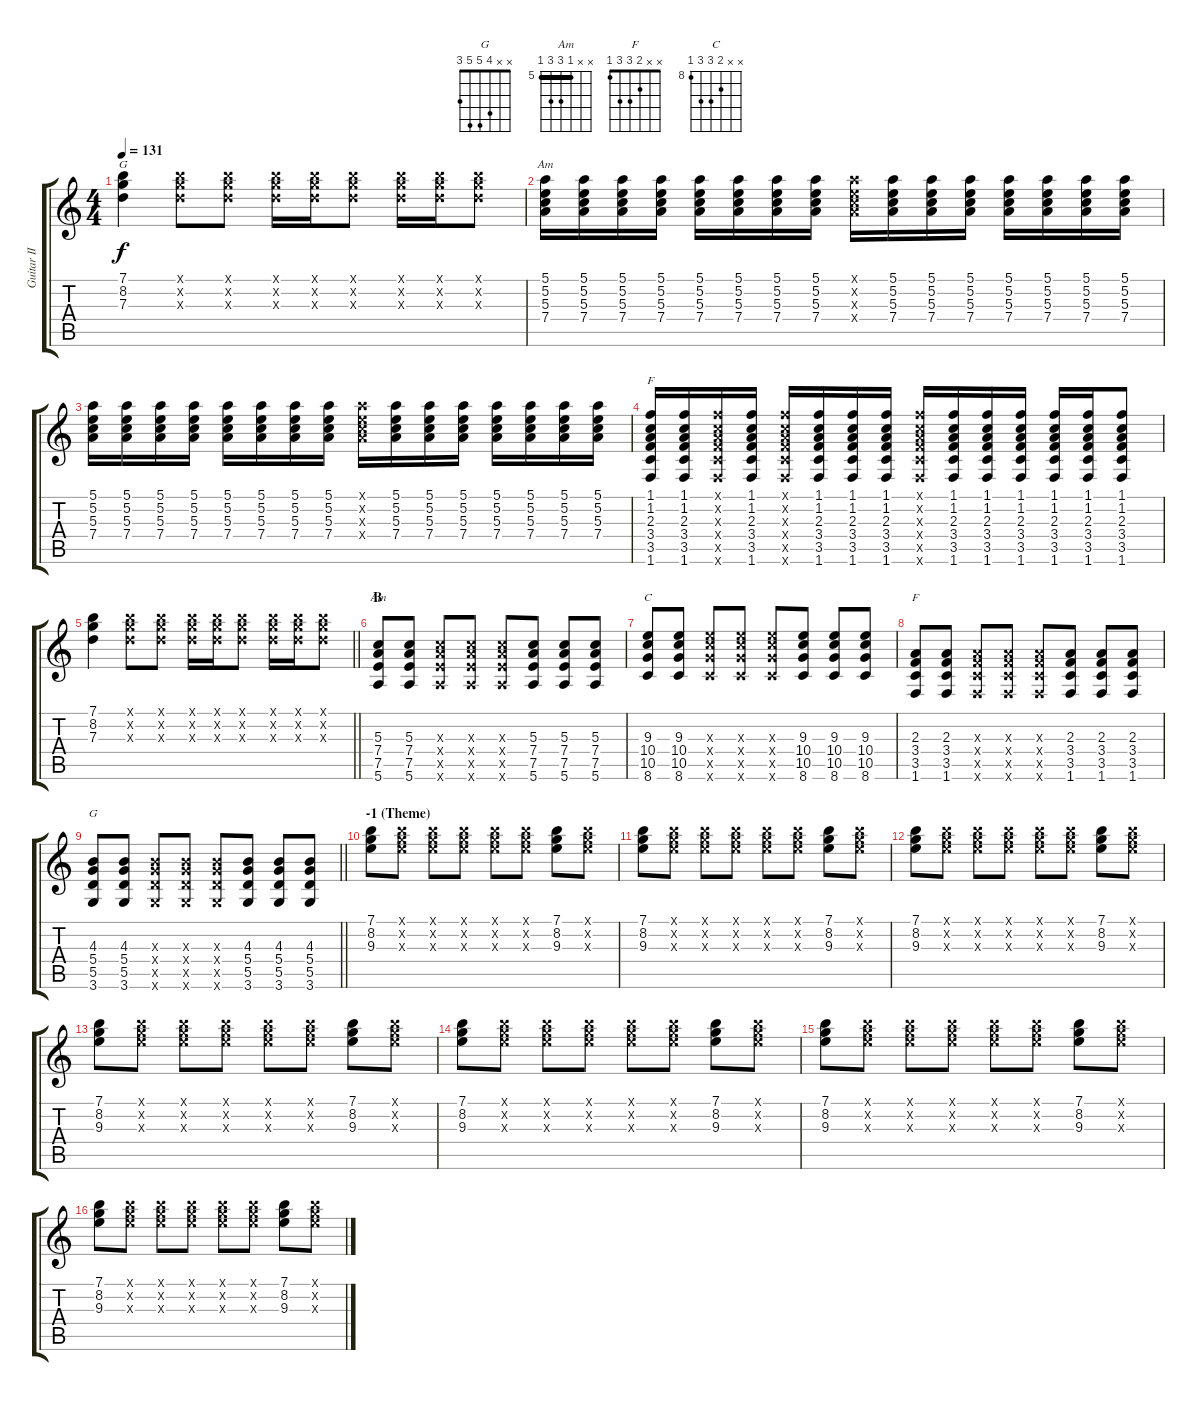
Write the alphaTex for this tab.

\track ("Guitar II" "Guitar II") {instrument overdrivenguitar}
\staff {score tabs}
\tuning (E4 B3 G3 D3 A2 E2) {hide}
\chord ("G" 7 8 7 x x x) {firstfret 7 barre 7}
\chord ("Am" 5 5 5 7 x x) {firstfret 5 barre 5}
\chord ("F" 1 1 2 3 3 1) {barre 1}
\chord ("Am" x x 5 7 7 5) {firstfret 5 barre 5}
\chord ("C" x x 9 10 10 8) {firstfret 8}
\chord ("F" x x 2 3 3 1)
\chord ("G" x x 4 5 5 3)
\ts (4 4)
\tempo 131
\clef g2
\ks c
(7.1 8.2 7.3).4{ch "G" dy f} (7.1{x} 8.2{x} 7.3{x}).8 (7.1{x} 8.2{x} 7.3{x}).8 (7.1{x} 8.2{x} 7.3{x}).16 (7.1{x} 8.2{x} 7.3{x}).16 (7.1{x} 8.2{x} 7.3{x}).8 (7.1{x} 8.2{x} 7.3{x}).16 (7.1{x} 8.2{x} 7.3{x}).16 (7.1{x} 8.2{x} 7.3{x}).8 |
(5.1 5.2 5.3 7.4).16{ch "Am"} (5.1 5.2 5.3 7.4).16 (5.1 5.2 5.3 7.4).16 (5.1 5.2 5.3 7.4).16 (5.1 5.2 5.3 7.4).16 (5.1 5.2 5.3 7.4).16 (5.1 5.2 5.3 7.4).16 (5.1 5.2 5.3 7.4).16 (5.1{x} 5.2{x} 5.3{x} 7.4{x}).16 (5.1 5.2 5.3 7.4).16 (5.1 5.2 5.3 7.4).16 (5.1 5.2 5.3 7.4).16 (5.1 5.2 5.3 7.4).16 (5.1 5.2 5.3 7.4).16 (5.1 5.2 5.3 7.4).16 (5.1 5.2 5.3 7.4).16 |
(5.1 5.2 5.3 7.4).16 (5.1 5.2 5.3 7.4).16 (5.1 5.2 5.3 7.4).16 (5.1 5.2 5.3 7.4).16 (5.1 5.2 5.3 7.4).16 (5.1 5.2 5.3 7.4).16 (5.1 5.2 5.3 7.4).16 (5.1 5.2 5.3 7.4).16 (5.1{x} 5.2{x} 5.3{x} 7.4{x}).16 (5.1 5.2 5.3 7.4).16 (5.1 5.2 5.3 7.4).16 (5.1 5.2 5.3 7.4).16 (5.1 5.2 5.3 7.4).16 (5.1 5.2 5.3 7.4).16 (5.1 5.2 5.3 7.4).16 (5.1 5.2 5.3 7.4).16 |
(1.1 1.2 2.3 3.4 3.5 1.6).16{ch "F"} (1.1 1.2 2.3 3.4 3.5 1.6).16 (1.1{x} 1.2{x} 2.3{x} 3.4{x} 3.5{x} 1.6{x}).16 (1.1 1.2 2.3 3.4 3.5 1.6).16 (1.1{x} 1.2{x} 2.3{x} 3.4{x} 3.5{x} 1.6{x}).16 (1.1 1.2 2.3 3.4 3.5 1.6).16 (1.1 1.2 2.3 3.4 3.5 1.6).16 (1.1 1.2 2.3 3.4 3.5 1.6).16 (1.1{x} 1.2{x} 2.3{x} 3.4{x} 3.5{x} 1.6{x}).16 (1.1 1.2 2.3 3.4 3.5 1.6).16 (1.1 1.2 2.3 3.4 3.5 1.6).16 (1.1 1.2 2.3 3.4 3.5 1.6).16 (1.1 1.2 2.3 3.4 3.5 1.6).16 (1.1 1.2 2.3 3.4 3.5 1.6).16 (1.1 1.2 2.3 3.4 3.5 1.6).8 |
\barLineRight lightlight
(7.1 8.2 7.3).4 (7.1{x} 8.2{x} 7.3{x}).8 (7.1{x} 8.2{x} 7.3{x}).8 (7.1{x} 8.2{x} 7.3{x}).16 (7.1{x} 8.2{x} 7.3{x}).16 (7.1{x} 8.2{x} 7.3{x}).8 (7.1{x} 8.2{x} 7.3{x}).16 (7.1{x} 8.2{x} 7.3{x}).16 (7.1{x} 8.2{x} 7.3{x}).8 |
\section ("" "B")
(5.3 7.4 7.5 5.6).8{ch "Am"} (5.3 7.4 7.5 5.6).8 (5.3{x} 7.4{x} 7.5{x} 5.6{x}).8 (5.3{x} 7.4{x} 7.5{x} 5.6{x}).8 (5.3{x} 7.4{x} 7.5{x} 5.6{x}).8 (5.3 7.4 7.5 5.6).8 (5.3 7.4 7.5 5.6).8 (5.3 7.4 7.5 5.6).8 |
(9.3 10.4 10.5 8.6).8{ch "C"} (9.3 10.4 10.5 8.6).8 (9.3{x} 10.4{x} 10.5{x} 8.6{x}).8 (9.3{x} 10.4{x} 10.5{x} 8.6{x}).8 (9.3{x} 10.4{x} 10.5{x} 8.6{x}).8 (9.3 10.4 10.5 8.6).8 (9.3 10.4 10.5 8.6).8 (9.3 10.4 10.5 8.6).8 |
(2.3 3.4 3.5 1.6).8{ch "F"} (2.3 3.4 3.5 1.6).8 (2.3{x} 3.4{x} 3.5{x} 1.6{x}).8 (2.3{x} 3.4{x} 3.5{x} 1.6{x}).8 (2.3{x} 3.4{x} 3.5{x} 1.6{x}).8 (2.3 3.4 3.5 1.6).8 (2.3 3.4 3.5 1.6).8 (2.3 3.4 3.5 1.6).8 |
\barLineRight lightlight
(4.3 5.4 5.5 3.6).8{ch "G"} (4.3 5.4 5.5 3.6).8 (4.3{x} 5.4{x} 5.5{x} 3.6{x}).8 (4.3{x} 5.4{x} 5.5{x} 3.6{x}).8 (4.3{x} 5.4{x} 5.5{x} 3.6{x}).8 (4.3 5.4 5.5 3.6).8 (4.3 5.4 5.5 3.6).8 (4.3 5.4 5.5 3.6).8 |
\section ("" "-1 (Theme)")
(7.1 8.2 9.3).8 (7.1{x} 8.2{x} 9.3{x}).8 (7.1{x} 8.2{x} 9.3{x}).8 (7.1{x} 8.2{x} 9.3{x}).8 (7.1{x} 8.2{x} 9.3{x}).8 (7.1{x} 8.2{x} 9.3{x}).8 (7.1 8.2 9.3).8 (7.1{x} 8.2{x} 9.3{x}).8 |
(7.1 8.2 9.3).8 (7.1{x} 8.2{x} 9.3{x}).8 (7.1{x} 8.2{x} 9.3{x}).8 (7.1{x} 8.2{x} 9.3{x}).8 (7.1{x} 8.2{x} 9.3{x}).8 (7.1{x} 8.2{x} 9.3{x}).8 (7.1 8.2 9.3).8 (7.1{x} 8.2{x} 9.3{x}).8 |
(7.1 8.2 9.3).8 (7.1{x} 8.2{x} 9.3{x}).8 (7.1{x} 8.2{x} 9.3{x}).8 (7.1{x} 8.2{x} 9.3{x}).8 (7.1{x} 8.2{x} 9.3{x}).8 (7.1{x} 8.2{x} 9.3{x}).8 (7.1 8.2 9.3).8 (7.1{x} 8.2{x} 9.3{x}).8 |
(7.1 8.2 9.3).8 (7.1{x} 8.2{x} 9.3{x}).8 (7.1{x} 8.2{x} 9.3{x}).8 (7.1{x} 8.2{x} 9.3{x}).8 (7.1{x} 8.2{x} 9.3{x}).8 (7.1{x} 8.2{x} 9.3{x}).8 (7.1 8.2 9.3).8 (7.1{x} 8.2{x} 9.3{x}).8 |
(7.1 8.2 9.3).8 (7.1{x} 8.2{x} 9.3{x}).8 (7.1{x} 8.2{x} 9.3{x}).8 (7.1{x} 8.2{x} 9.3{x}).8 (7.1{x} 8.2{x} 9.3{x}).8 (7.1{x} 8.2{x} 9.3{x}).8 (7.1 8.2 9.3).8 (7.1{x} 8.2{x} 9.3{x}).8 |
(7.1 8.2 9.3).8 (7.1{x} 8.2{x} 9.3{x}).8 (7.1{x} 8.2{x} 9.3{x}).8 (7.1{x} 8.2{x} 9.3{x}).8 (7.1{x} 8.2{x} 9.3{x}).8 (7.1{x} 8.2{x} 9.3{x}).8 (7.1 8.2 9.3).8 (7.1{x} 8.2{x} 9.3{x}).8 |
(7.1 8.2 9.3).8 (7.1{x} 8.2{x} 9.3{x}).8 (7.1{x} 8.2{x} 9.3{x}).8 (7.1{x} 8.2{x} 9.3{x}).8 (7.1{x} 8.2{x} 9.3{x}).8 (7.1{x} 8.2{x} 9.3{x}).8 (7.1 8.2 9.3).8 (7.1{x} 8.2{x} 9.3{x}).8
